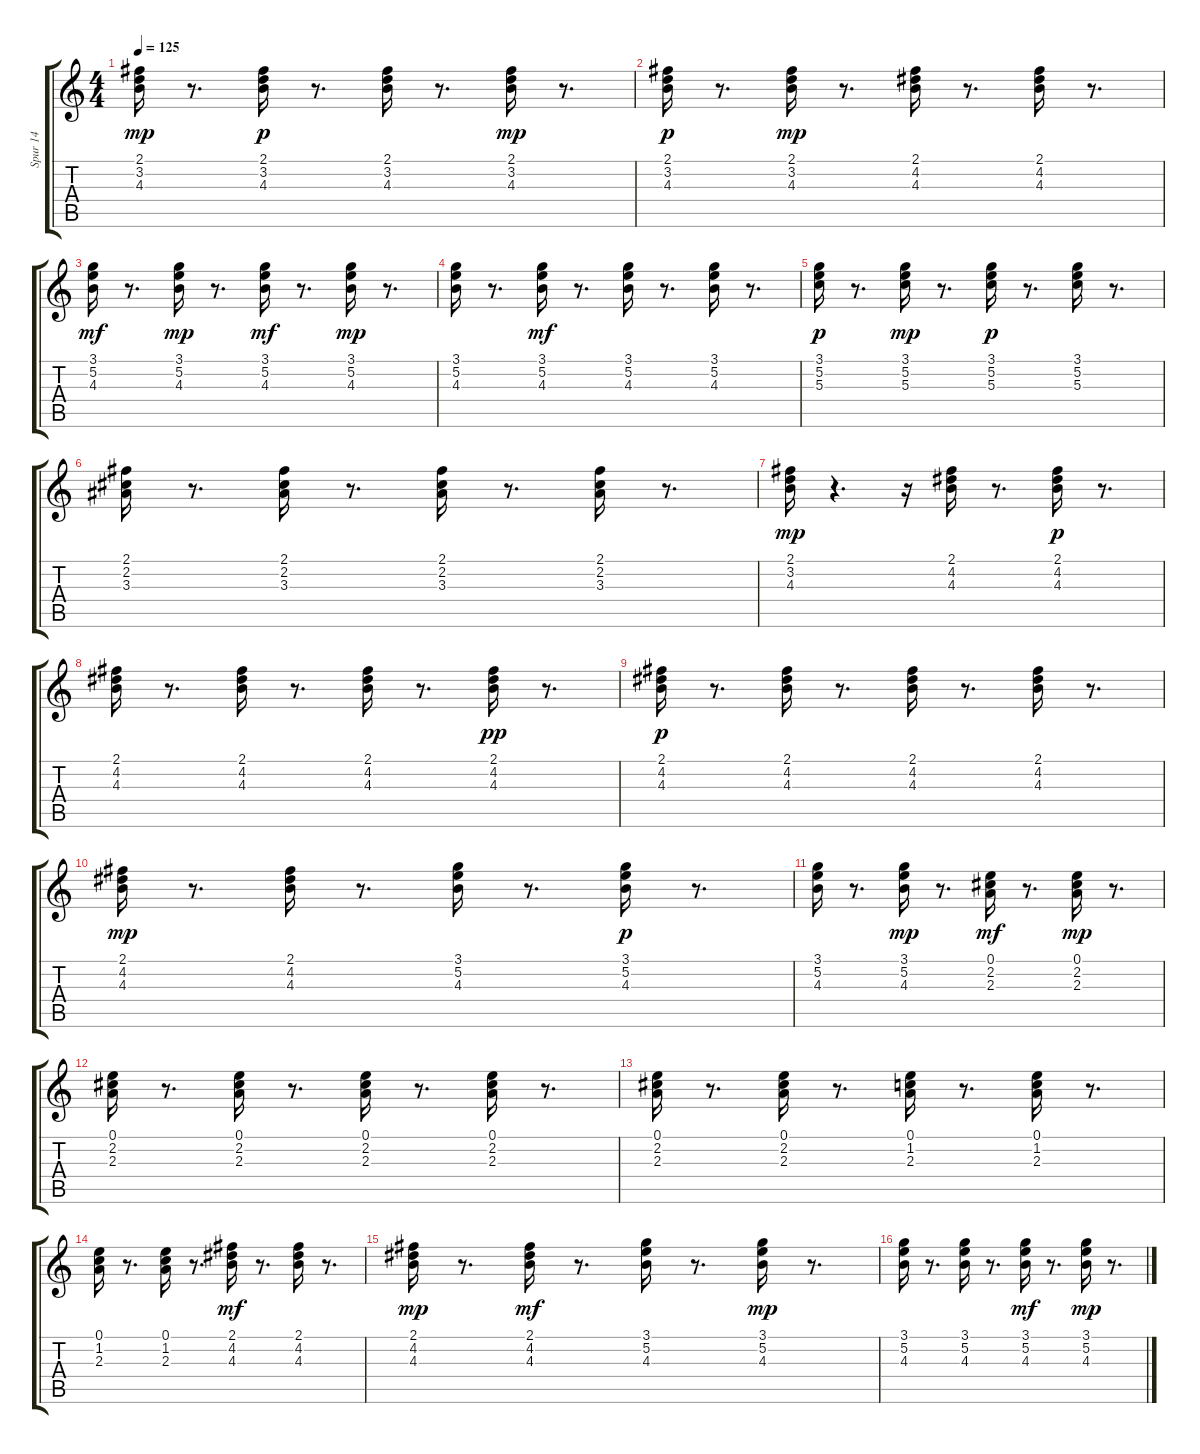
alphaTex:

\track ("Spur 14" "Spur 14") {instrument electricguitarclean}
\staff {score tabs}
\tuning (E4 B3 G3 D3 A2 E2) {hide}
\ts (4 4)
\tempo 125
\clef g2
\ks c
(2.1 3.2 4.3).16{dy mp} r.8{d} (2.1 3.2 4.3).16{dy p} r.8{d} (2.1 3.2 4.3).16 r.8{d} (2.1 3.2 4.3).16{dy mp} r.8{d} |
(2.1 3.2 4.3).16{dy p} r.8{d} (2.1 3.2 4.3).16{dy mp} r.8{d} (2.1 4.2 4.3).16 r.8{d} (2.1 4.2 4.3).16 r.8{d} |
(3.1 5.2 4.3).16{dy mf} r.8{d} (3.1 5.2 4.3).16{dy mp} r.8{d} (3.1 5.2 4.3).16{dy mf} r.8{d} (3.1 5.2 4.3).16{dy mp} r.8{d} |
(3.1 5.2 4.3).16 r.8{d} (3.1 5.2 4.3).16{dy mf} r.8{d} (3.1 5.2 4.3).16 r.8{d} (3.1 5.2 4.3).16 r.8{d} |
(3.1 5.2 5.3).16{dy p} r.8{d} (3.1 5.2 5.3).16{dy mp} r.8{d} (3.1 5.2 5.3).16{dy p} r.8{d} (3.1 5.2 5.3).16 r.8{d} |
(2.1 2.2 3.3).16 r.8{d} (2.1 2.2 3.3).16 r.8{d} (2.1 2.2 3.3).16 r.8{d} (2.1 2.2 3.3).16 r.8{d} |
(2.1 3.2 4.3).16{dy mp} r.4{d} r.16 (2.1 4.2 4.3).16 r.8{d} (2.1 4.2 4.3).16{dy p} r.8{d} |
(2.1 4.2 4.3).16 r.8{d} (2.1 4.2 4.3).16 r.8{d} (2.1 4.2 4.3).16 r.8{d} (2.1 4.2 4.3).16{dy pp} r.8{d} |
(2.1 4.2 4.3).16{dy p} r.8{d} (2.1 4.2 4.3).16 r.8{d} (2.1 4.2 4.3).16 r.8{d} (2.1 4.2 4.3).16 r.8{d} |
(2.1 4.2 4.3).16{dy mp} r.8{d} (2.1 4.2 4.3).16 r.8{d} (3.1 5.2 4.3).16 r.8{d} (3.1 5.2 4.3).16{dy p} r.8{d} |
(3.1 5.2 4.3).16 r.8{d} (3.1 5.2 4.3).16{dy mp} r.8{d} (0.1 2.2 2.3).16{dy mf} r.8{d} (0.1 2.2 2.3).16{dy mp} r.8{d} |
(0.1 2.2 2.3).16 r.8{d} (0.1 2.2 2.3).16 r.8{d} (0.1 2.2 2.3).16 r.8{d} (0.1 2.2 2.3).16 r.8{d} |
(0.1 2.2 2.3).16 r.8{d} (0.1 2.2 2.3).16 r.8{d} (0.1 1.2 2.3).16 r.8{d} (0.1 1.2 2.3).16 r.8{d} |
(0.1 1.2 2.3).16 r.8{d} (0.1 1.2 2.3).16 r.8{d} (2.1 4.2 4.3).16{dy mf} r.8{d} (2.1 4.2 4.3).16 r.8{d} |
(2.1 4.2 4.3).16{dy mp} r.8{d} (2.1 4.2 4.3).16{dy mf} r.8{d} (3.1 5.2 4.3).16 r.8{d} (3.1 5.2 4.3).16{dy mp} r.8{d} |
(3.1 5.2 4.3).16 r.8{d} (3.1 5.2 4.3).16 r.8{d} (3.1 5.2 4.3).16{dy mf} r.8{d} (3.1 5.2 4.3).16{dy mp} r.8{d}
